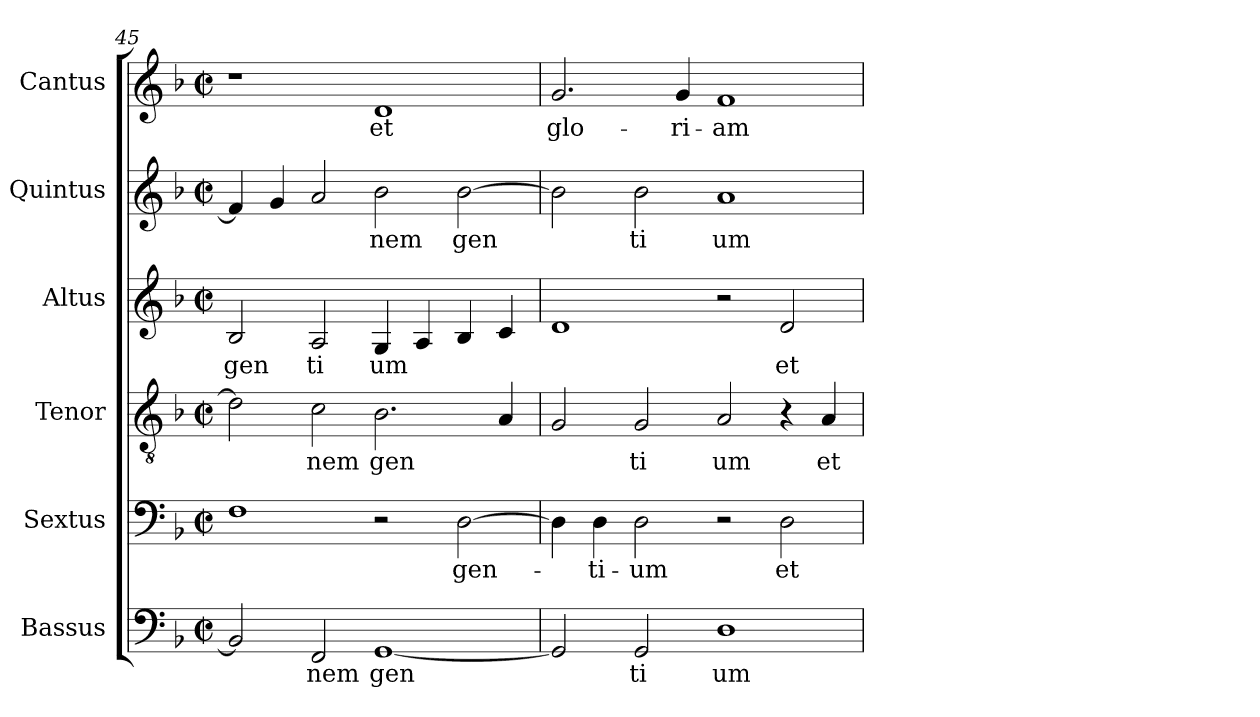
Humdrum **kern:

**kern	**text	**kern	**text	**kern	**text	**kern	**text	**kern	**text	**kern	**text
*part6	*part6	*part5	*part5	*part4	*part4	*part3	*part3	*part2	*part2	*part1	*part1
*staff6	*staff6	*staff5	*staff5	*staff4	*staff4	*staff3	*staff3	*staff2	*staff2	*staff1	*staff1
*I"Bassus	*	*I"Sextus	*	*I"Tenor	*	*I"Altus	*	*I"Quintus	*	*I"Cantus	*
*clefF4	*	*clefF4	*	*clefGv2	*	*clefG2	*	*clefG2	*	*clefG2	*
*k[b-]	*	*k[b-]	*	*k[b-]	*	*k[b-]	*	*k[b-]	*	*k[b-]	*
*F:	*	*F:	*	*F:	*	*F:	*	*F:	*	*F:	*
*M2/2	*	*M2/2	*	*M2/2	*	*M2/2	*	*M2/2	*	*M2/2	*
*met(c|)	*	*met(c|)	*	*met(c|)	*	*met(c|)	*	*met(c|)	*	*met(c|)	*
=45	=45	=45	=45	=45	=45	=45	=45	=45	=45	=45	=45
!	!	!	!	!	!	!	!LO:LY:b:cj	!	!	!	!
2BB-/]	.	1F	.	2d\]	.	2B-/	gen	4f/]	.	1r	.
.	.	.	.	.	.	.	.	4g/	.	.	.
!	!LO:LY:b:cj	!	!	!	!LO:LY:b:cj	!	!LO:LY:b:cj	!	!	!	!
2FF/	nem	.	.	2c\	nem	2A/	ti	2a/	.	.	.
!	!LO:LY:b	!	!	!	!LO:LY:b	!	!LO:LY:b	!	!LO:LY:b:cj	!	!LO:LY:b:cj
[<1GG	gen	2r	.	2.B-\	gen	4G/	um	2b-\	nem	1d	et
.	.	.	.	.	.	4A/	.	.	.	.	.
!	!	!	!LO:LY:b	!	!	!	!	!	!LO:LY:b	!	!
.	.	[>2D\	gen-	.	.	4B-/	.	[>2b-\	gen	.	.
.	.	.	.	4A/	.	4c/	.	.	.	.	.
=46	=46	=46	=46	=46	=46	=46	=46	=46	=46	=46	=46
!	!	!	!	!	!	!	!	!	!	!	!LO:LY:b:cj
2GG/]	.	4D\]	.	2G/	.	1d	.	2b-\]	.	2.g/	glo-
!	!	!	!LO:LY:b:cj	!	!	!	!	!	!	!	!
.	.	4D\	-ti-	.	.	.	.	.	.	.	.
!	!LO:LY:b:cj	!	!LO:LY:b:cj	!	!LO:LY:b:cj	!	!	!	!LO:LY:b:cj	!	!
2GG/	ti	2D\	-um	2G/	ti	.	.	2b-\	ti	.	.
!	!	!	!	!	!	!	!	!	!	!	!LO:LY:b:cj
.	.	.	.	.	.	.	.	.	.	4g/	-ri-
!	!LO:LY:b:cj	!	!	!	!LO:LY:b:cj	!	!	!	!LO:LY:b:cj	!	!LO:LY:b:cj
1D	um	2r	.	2A/	um	2r	.	1a	um	1f	-am
!	!	!	!LO:LY:b:cj	!	!	!	!LO:LY:b:cj	!	!	!	!
.	.	2D\	et	4r	.	2d/	et	.	.	.	.
!	!	!	!	!	!LO:LY:b:cj	!	!	!	!	!	!
.	.	.	.	4A/	et	.	.	.	.	.	.
=	=	=	=	=	=	=	=	=	=	=	=
*-	*-	*-	*-	*-	*-	*-	*-	*-	*-	*-	*-
